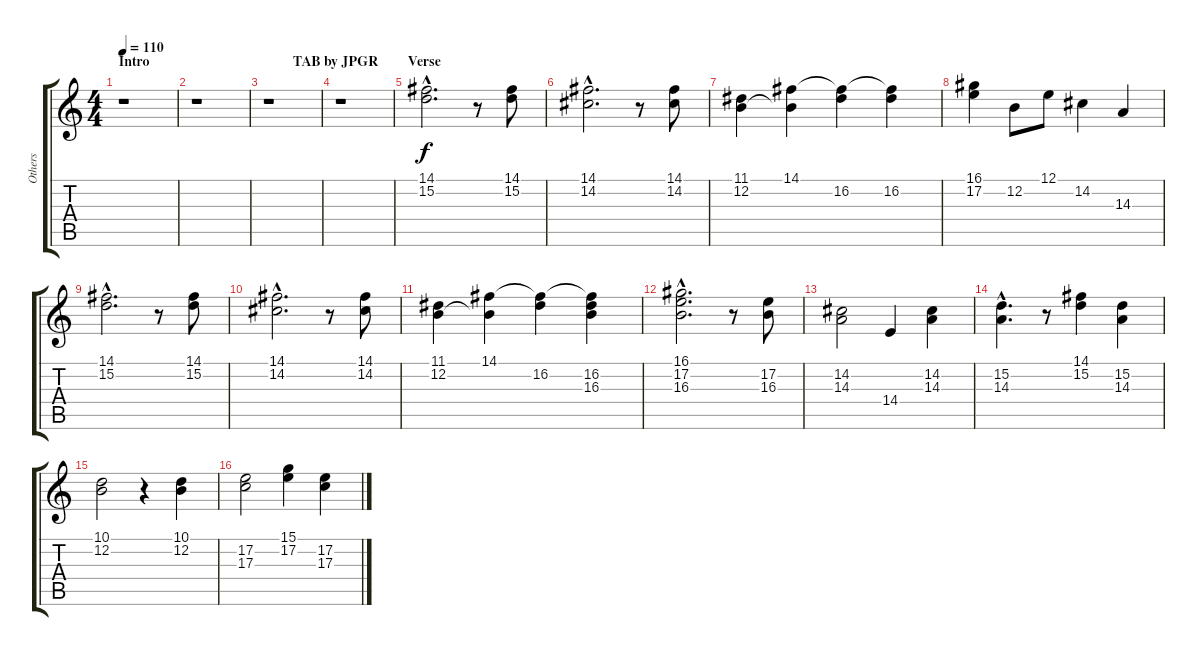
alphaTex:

\track ("Others" "Others") {instrument musicbox}
\staff {score tabs}
\tuning (E4 B3 G3 D3 A2 E2) {hide}
\ts (4 4)
\section ("" "Intro                                         TAB by JPGR")
\tempo 110
\clef g2
\ks c
r.1{dy f instrument musicbox} |
r.1 |
r.1 |
r.1 |
\section ("" "Verse")
(14.1{hac} 15.2{hac}).2{d} r.8 (14.1 15.2).8 |
(14.1{hac} 14.2{hac}).2{d} r.8 (14.1 14.2).8 |
(11.1 12.2).4 (14.1 12.2{t}).4 (14.1{t} 16.2).4 (14.1{t} 16.2).4 |
(16.1 17.2).4 12.2.8 12.1.8 14.2.4 14.3.4 |
(14.1{hac} 15.2{hac}).2{d} r.8 (14.1 15.2).8 |
(14.1{hac} 14.2{hac}).2{d} r.8 (14.1 14.2).8 |
(11.1 12.2).4 (14.1 12.2{t}).4 (14.1{t} 16.2).4 (14.1{t} 16.2 16.3).4 |
(16.1{hac} 17.2{hac} 16.3{hac}).2{d} r.8 (17.2 16.3).8 |
(14.2 14.3).2 14.4.4 (14.2 14.3).4 |
(15.2{hac} 14.3{hac}).4{d} r.8 (14.1 15.2).4 (15.2 14.3).4 |
(10.1 12.2).2 r.4 (10.1 12.2).4 |
(17.2 17.3).2 (15.1 17.2).4 (17.2 17.3).4
